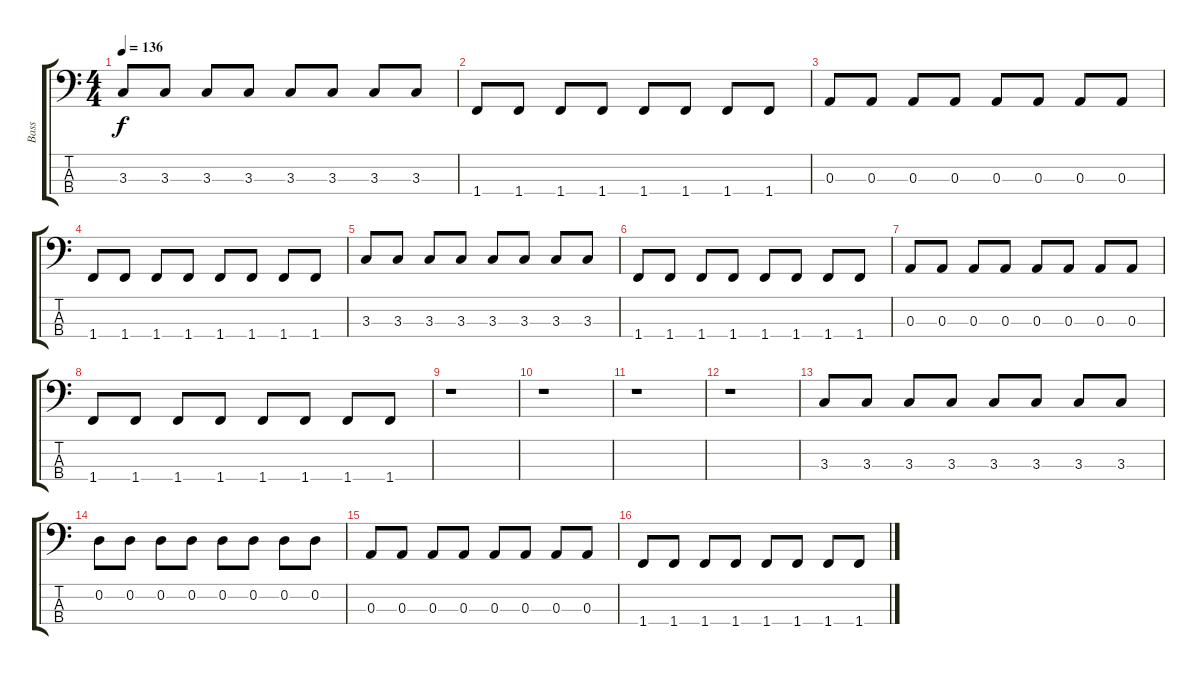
\track ("Bass" "Bass") {instrument electricbasspick}
\staff {score tabs}
\tuning (G2 D2 A1 E1) {hide}
\ts (4 4)
\tempo 136
\clef f4
\ks c
3.3.8{dy f} 3.3.8 3.3.8 3.3.8 3.3.8 3.3.8 3.3.8 3.3.8 |
1.4.8 1.4.8 1.4.8 1.4.8 1.4.8 1.4.8 1.4.8 1.4.8 |
0.3.8 0.3.8 0.3.8 0.3.8 0.3.8 0.3.8 0.3.8 0.3.8 |
1.4.8 1.4.8 1.4.8 1.4.8 1.4.8 1.4.8 1.4.8 1.4.8 |
3.3.8 3.3.8 3.3.8 3.3.8 3.3.8 3.3.8 3.3.8 3.3.8 |
1.4.8 1.4.8 1.4.8 1.4.8 1.4.8 1.4.8 1.4.8 1.4.8 |
0.3.8 0.3.8 0.3.8 0.3.8 0.3.8 0.3.8 0.3.8 0.3.8 |
1.4.8 1.4.8 1.4.8 1.4.8 1.4.8 1.4.8 1.4.8 1.4.8 |
r.1 |
r.1 |
r.1 |
r.1 |
3.3.8 3.3.8 3.3.8 3.3.8 3.3.8 3.3.8 3.3.8 3.3.8 |
0.2.8 0.2.8 0.2.8 0.2.8 0.2.8 0.2.8 0.2.8 0.2.8 |
0.3.8 0.3.8 0.3.8 0.3.8 0.3.8 0.3.8 0.3.8 0.3.8 |
1.4.8 1.4.8 1.4.8 1.4.8 1.4.8 1.4.8 1.4.8 1.4.8
